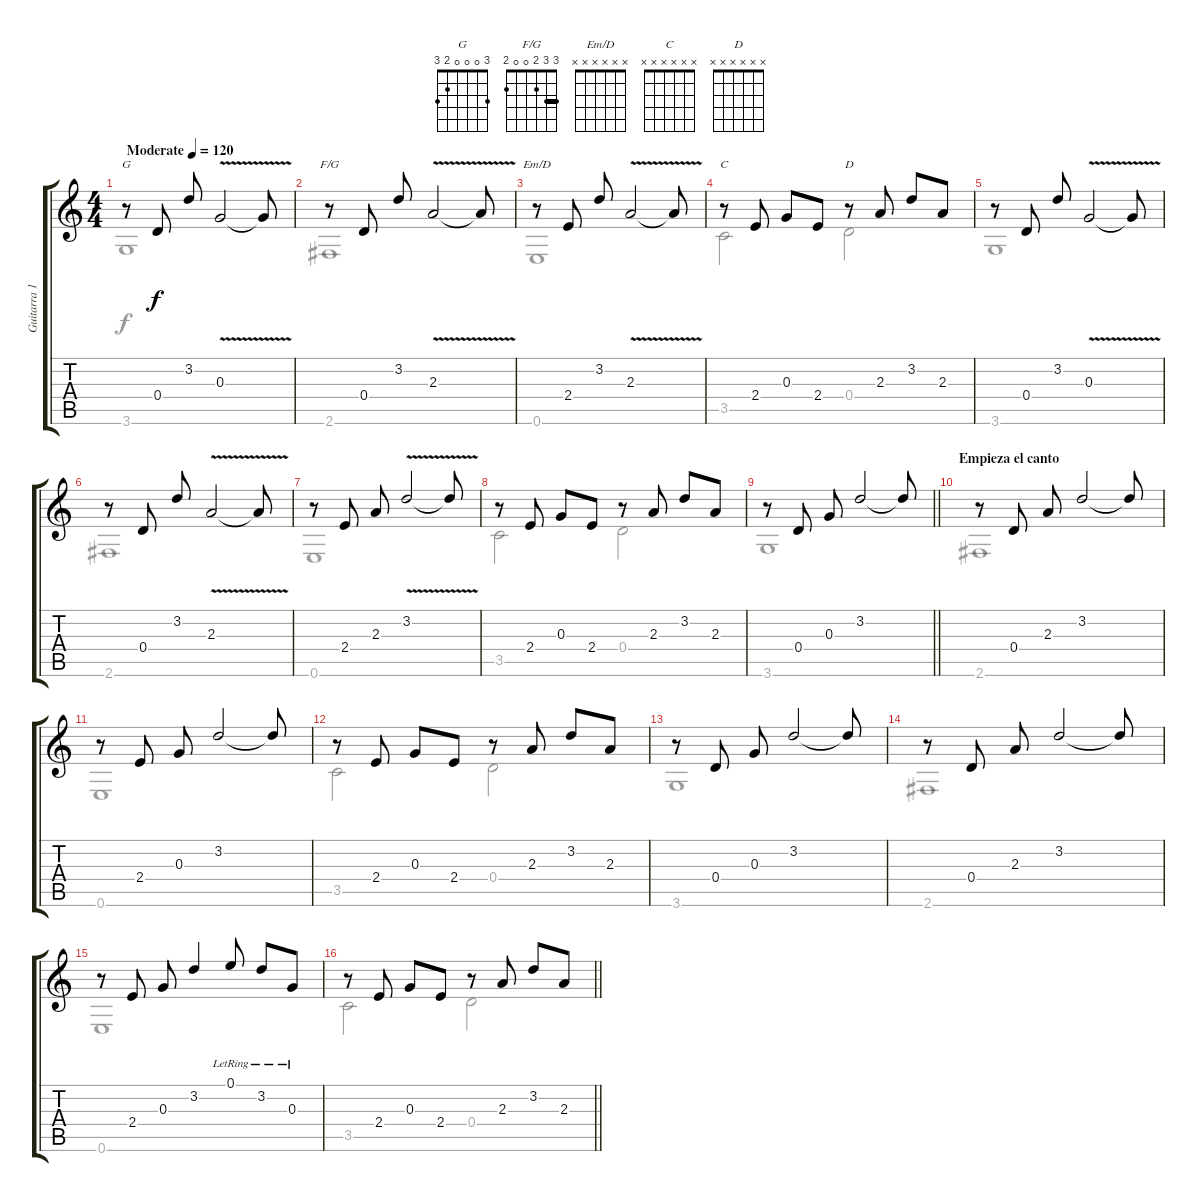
\track ("Guitarra 1" "Guitarra 1") {instrument acousticguitarsteel}
\staff {score tabs}
\tuning (E4 B3 G3 D3 A2 E2) {hide}
\chord ("G" 3 0 0 0 2 3)
\chord ("F/G" 3 3 2 0 0 2) {barre 3}
\chord ("Em/D" x x x x x x)
\chord ("C" x x x x x x)
\chord ("D" x x x x x x)
\voice
\ts (4 4)
\tempo (120 "Moderate")
\clef g2
\ks c
r.8{ch "G" dy f instrument acousticguitarsteel} 0.4.8 3.2.8 0.3{v}.2 0.3{t}.8 |
r.8{ch "F/G"} 0.4.8 3.2.8 2.3{v}.2 2.3{t}.8 |
r.8{ch "Em/D"} 2.4.8 3.2.8 2.3{v}.2 2.3{t}.8 |
r.8{ch "C"} 2.4.8 0.3.8 2.4.8 r.8{ch "D"} 2.3.8 3.2.8 2.3.8 |
r.8 0.4.8 3.2.8 0.3{v}.2 0.3{t}.8 |
r.8 0.4.8 3.2.8 2.3{v}.2 2.3{t}.8 |
r.8 2.4.8 2.3.8 3.2{v}.2 3.2{t}.8 |
r.8 2.4.8 0.3.8 2.4.8 r.8 2.3.8 3.2.8 2.3.8 |
\barLineRight lightlight
r.8 0.4.8 0.3.8 3.2.2 3.2{t}.8 |
\section ("" "Empieza el canto")
r.8 0.4.8 2.3.8 3.2.2 3.2{t}.8 |
r.8 2.4.8 0.3.8 3.2.2 3.2{t}.8 |
r.8 2.4.8 0.3.8 2.4.8 r.8 2.3.8 3.2.8 2.3.8 |
r.8 0.4.8 0.3.8 3.2.2 3.2{t}.8 |
r.8 0.4.8 2.3.8 3.2.2 3.2{t}.8 |
r.8 2.4.8 0.3.8 3.2.4 0.1{lr}.8 3.2{lr}.8 0.3{lr}.8 |
\barLineRight lightlight
r.8 2.4.8 0.3.8 2.4.8 r.8 2.3.8 3.2.8 2.3.8
\voice
\clef g2
\ottava regular
\simile none
\ks c
3.6.1{dy f} |
2.6.1 |
0.6.1 |
3.5.2 0.4.2 |
3.6.1 |
2.6.1 |
0.6.1 |
3.5.2 0.4.2 |
\barLineRight lightlight
3.6.1 |
2.6.1 |
0.6.1 |
3.5.2 0.4.2 |
3.6.1 |
2.6.1 |
0.6.1 |
\barLineRight lightlight
3.5.2 0.4.2
